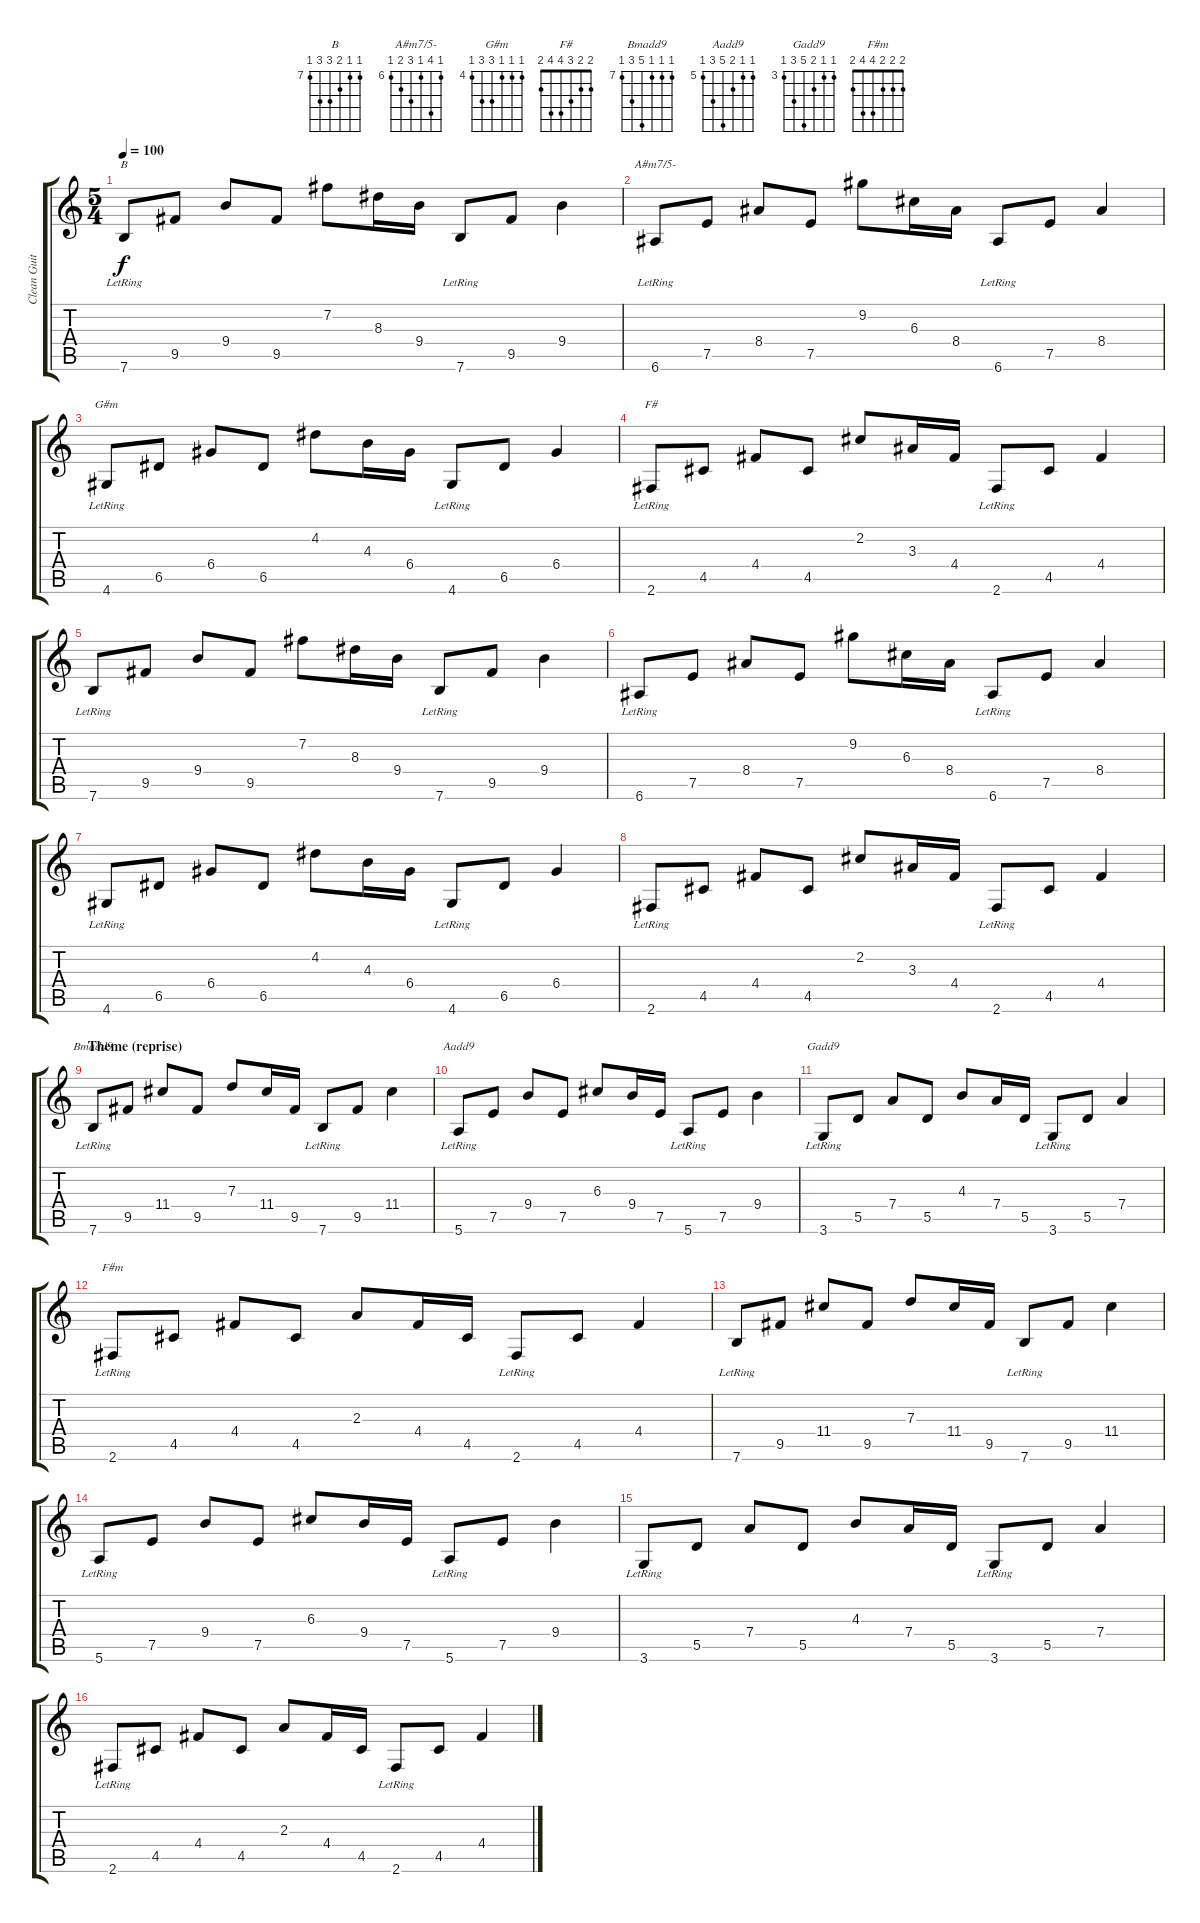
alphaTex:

\track ("Clean Guitar" "Clean Guit") {instrument electricguitarjazz}
\staff {score tabs}
\tuning (E4 B3 G3 D3 A2 E2) {hide}
\chord ("B" 7 7 8 9 9 7) {firstfret 7}
\chord ("A#m7/5-" 6 9 6 8 7 6) {firstfret 6}
\chord ("G#m" 4 4 4 6 6 4) {firstfret 4}
\chord ("F#" 2 2 3 4 4 2)
\chord ("Bmadd9" 7 7 7 11 9 7) {firstfret 7}
\chord ("Aadd9" 5 5 6 9 7 5) {firstfret 5}
\chord ("Gadd9" 3 3 4 7 5 3) {firstfret 3}
\chord ("F#m" 2 2 2 4 4 2)
\ts (5 4)
\tempo 100
\clef g2
\ks c
7.6{lr}.8{ch "B" dy f} 9.5.8 9.4.8 9.5.8 7.2.8 8.3.16 9.4.16 7.6{lr}.8 9.5.8 9.4.4 |
6.6{lr}.8{ch "A#m7/5-"} 7.5.8 8.4.8 7.5.8 9.2.8 6.3.16 8.4.16 6.6{lr}.8 7.5.8 8.4.4 |
4.6{lr}.8{ch "G#m"} 6.5.8 6.4.8 6.5.8 4.2.8 4.3.16 6.4.16 4.6{lr}.8 6.5.8 6.4.4 |
2.6{lr}.8{ch "F#"} 4.5.8 4.4.8 4.5.8 2.2.8 3.3.16 4.4.16 2.6{lr}.8 4.5.8 4.4.4 |
7.6{lr}.8 9.5.8 9.4.8 9.5.8 7.2.8 8.3.16 9.4.16 7.6{lr}.8 9.5.8 9.4.4 |
6.6{lr}.8 7.5.8 8.4.8 7.5.8 9.2.8 6.3.16 8.4.16 6.6{lr}.8 7.5.8 8.4.4 |
4.6{lr}.8 6.5.8 6.4.8 6.5.8 4.2.8 4.3.16 6.4.16 4.6{lr}.8 6.5.8 6.4.4 |
2.6{lr}.8 4.5.8 4.4.8 4.5.8 2.2.8 3.3.16 4.4.16 2.6{lr}.8 4.5.8 4.4.4 |
\section ("" "Theme (reprise)")
7.6{lr}.8{ch "Bmadd9"} 9.5.8 11.4.8 9.5.8 7.3.8 11.4.16 9.5.16 7.6{lr}.8 9.5.8 11.4.4 |
5.6{lr}.8{ch "Aadd9"} 7.5.8 9.4.8 7.5.8 6.3.8 9.4.16 7.5.16 5.6{lr}.8 7.5.8 9.4.4 |
3.6{lr}.8{ch "Gadd9"} 5.5.8 7.4.8 5.5.8 4.3.8 7.4.16 5.5.16 3.6{lr}.8 5.5.8 7.4.4 |
2.6{lr}.8{ch "F#m"} 4.5.8 4.4.8 4.5.8 2.3.8 4.4.16 4.5.16 2.6{lr}.8 4.5.8 4.4.4 |
7.6{lr}.8 9.5.8 11.4.8 9.5.8 7.3.8 11.4.16 9.5.16 7.6{lr}.8 9.5.8 11.4.4 |
5.6{lr}.8 7.5.8 9.4.8 7.5.8 6.3.8 9.4.16 7.5.16 5.6{lr}.8 7.5.8 9.4.4 |
3.6{lr}.8 5.5.8 7.4.8 5.5.8 4.3.8 7.4.16 5.5.16 3.6{lr}.8 5.5.8 7.4.4 |
2.6{lr}.8 4.5.8 4.4.8 4.5.8 2.3.8 4.4.16 4.5.16 2.6{lr}.8 4.5.8 4.4.4
